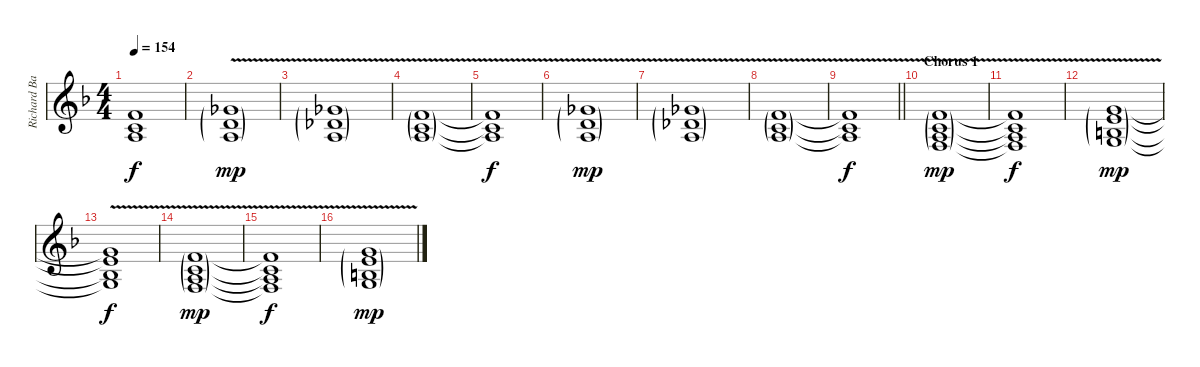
\track ("Richard Barbieri Synth/Strings" "Richard Ba") {instrument synthstrings1}
\staff {score}
\tuning (E4 B3 G3 D3 A2 E2) {hide}
\ts (4 4)
\tempo 154
\clef g2
\ks dminor
(6.2{t} 5.3{t} 7.4{t}).1{dy f} |
(7.2{v g} 7.3{v g} 7.4{v g}).1{dy mp} |
(7.2{v g} 6.3{v g} 7.4{v g}).1 |
(6.2{v g} 5.3{v g} 7.4{v g}).1 |
(6.2{t} 5.3{t} 7.4{t}).1{dy f} |
(7.2{v g} 7.3{v g} 7.4{v g}).1{dy mp} |
(7.2{v g} 6.3{v g} 7.4{v g}).1 |
(6.2{v g} 5.3{v g} 7.4{v g}).1 |
\barLineRight lightlight
(6.2{t} 5.3{t} 7.4{t}).1{dy f} |
\section ("" "Chorus 1")
(1.1{v g} 1.2{v g} 2.3{v g} 3.4{v g}).1{dy mp} |
(1.1{t} 1.2{t} 2.3{t} 3.4{t}).1{dy f} |
(3.1{v g} 5.2{v g} 4.3{v g} 5.4{v g}).1{dy mp} |
(3.1{t} 5.2{t} 4.3{t} 5.4{t}).1{dy f} |
(1.1{v g} 1.2{v g} 2.3{v g} 3.4{v g}).1{dy mp} |
(1.1{t} 1.2{t} 2.3{t} 3.4{t}).1{dy f} |
(3.1{v g} 5.2{v g} 4.3{v g} 5.4{v g}).1{dy mp}
